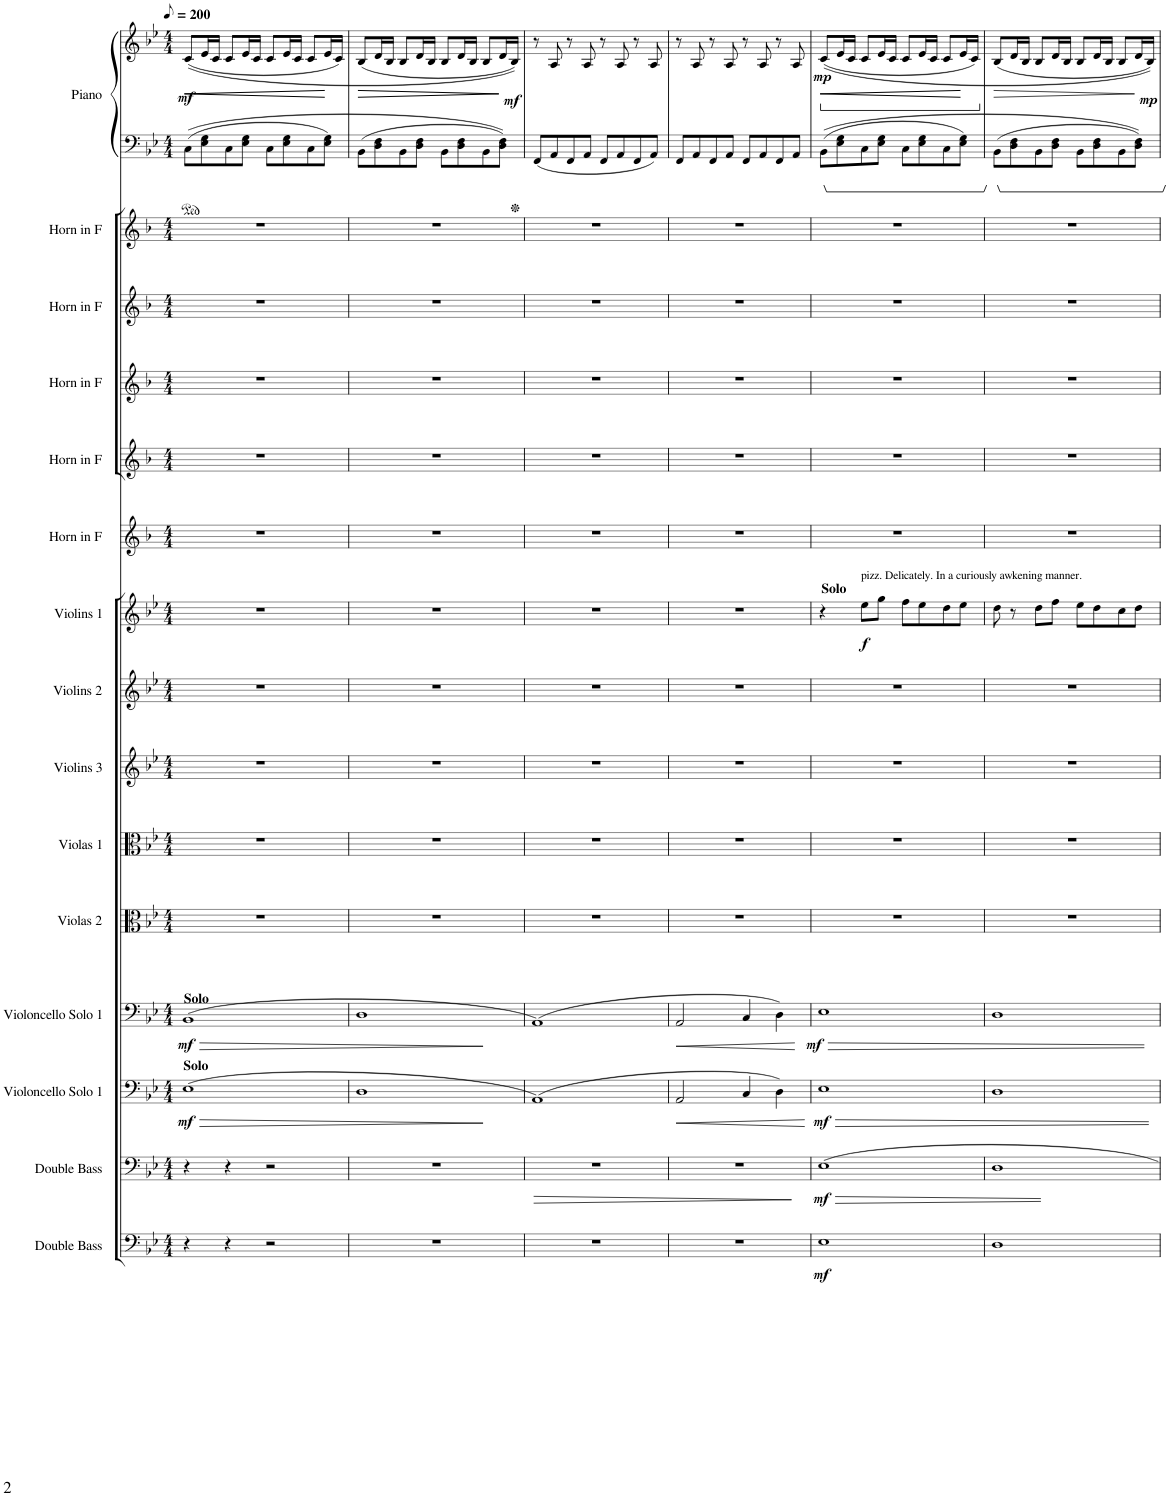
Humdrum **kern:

**kern	**dynam	**kern	**dynam	**kern	**dynam	**kern	**dynam	**kern	**kern	**kern	**kern	**kern	**dynam	**kern	**kern	**kern	**kern	**kern	**kern	**kern	**dynam
*part15	*part15	*part14	*part14	*part13	*part13	*part12	*part12	*part11	*part10	*part9	*part8	*part7	*part7	*part6	*part5	*part4	*part3	*part2	*part1	*part1	*part1
*staff16	*staff16	*staff15	*staff15	*staff14	*staff14	*staff13	*staff13	*staff12	*staff11	*staff10	*staff9	*staff8	*staff8	*staff7	*staff6	*staff5	*staff4	*staff3	*staff2	*staff1	*staff1/2
*I"Double Bass	*	*I"Double Bass	*	*I"Violoncello Solo  1	*	*I"Violoncello 1	*	*I"Violas 2	*I"Violas 1	*I"Violins 3	*I"Violins 2	*I"Violins 1	*	*I"Horn in F	*I"Horn in F	*I"Horn in F	*I"Horn in F	*I"Horn in F	*I"Piano	*	*
*I'Db.	*	*I'Db.	*	*I'Vc. 2	*	*I'Vc. 2	*	*I'Vlas. 2	*I'Vlas. 1	*I'Vlns. 3	*I'Vlns. 2	*I'Vlns. 1	*	*	*	*	*	*	*I'Pno.	*	*
*clefF4	*	*clefF4	*	*clefF4	*	*clefF4	*	*clefC3	*clefC3	*clefG2	*clefG2	*clefG2	*	*clefG2	*clefG2	*clefG2	*clefG2	*clefG2	*clefF4	*clefG2	*
*Trd7c12	*	*Trd7c12	*	*	*	*	*	*	*	*	*	*	*	*Trd4c7	*Trd4c7	*Trd4c7	*Trd4c7	*Trd4c7	*	*	*
*k[b-e-]	*	*k[b-e-]	*	*k[b-e-]	*	*k[b-e-]	*	*k[b-e-]	*k[b-e-]	*k[b-e-]	*k[b-e-]	*k[b-e-]	*	*k[b-]	*k[b-]	*k[b-]	*k[b-]	*k[b-]	*k[b-e-]	*k[b-e-]	*
*M4/4	*	*M4/4	*	*M4/4	*	*M4/4	*	*M4/4	*M4/4	*M4/4	*M4/4	*M4/4	*	*M4/4	*M4/4	*M4/4	*M4/4	*M4/4	*M4/4	*M4/4	*
*MM100	*	*MM100	*	*MM100	*	*MM100	*	*MM100	*MM100	*MM100	*MM100	*MM100	*	*MM100	*MM100	*MM100	*MM100	*MM100	*MM100	*MM100	*
=1	=1	=1	=1	=1	=1	=1	=1	=1	=1	=1	=1	=1	=1	=1	=1	=1	=1	=1	=1	=1	=1
!	!	!	!	!	!	!LO:TX:a:B:t=Solo	!	!	!	!	!	!	!	!	!	!	!	!	!	!	!
!	!	!	!	!LO:TX:a:B:t=Solo	!	!	!	!	!	!	!	!	!	!	!	!	!	!	!	!	!
!	!	!	!	!	!LO:HP:b	!	!LO:HP:b	!	!	!	!	!	!	!	!	!	!	!	!	!	!LO:HP:b
!	!	!	!	!	!LO:DY:n=1:b	!	!LO:DY:n=1:b	!	!	!	!	!	!	!	!	!	!	!	!	!	!LO:DY:n=1:b
4r	.	4r	.	(1E-	> mf	(1BB-	> mf	1r	1r	1r	1r	1r	.	1r	1r	1r	1r	1r	8C\L	((8c/L	< mf
.	.	.	.	.	.	.	.	.	.	.	.	.	.	.	.	.	.	.	8E-\ 8G\	16e-/L	.
.	.	.	.	.	.	.	.	.	.	.	.	.	.	.	.	.	.	.	.	16c/JJ	.
4r	.	4r	.	.	.	.	.	.	.	.	.	.	.	.	.	.	.	.	8C\	8c/L	.
.	.	.	.	.	.	.	.	.	.	.	.	.	.	.	.	.	.	.	8E-\ 8G\J	16e-/L	.
.	.	.	.	.	.	.	.	.	.	.	.	.	.	.	.	.	.	.	.	16c/JJ	.
2r	.	2r	.	.	.	.	.	.	.	.	.	.	.	.	.	.	.	.	8C\L	8c/L	.
.	.	.	.	.	.	.	.	.	.	.	.	.	.	.	.	.	.	.	8E-\ 8G\	16e-/L	.
.	.	.	.	.	.	.	.	.	.	.	.	.	.	.	.	.	.	.	.	16c/JJ	.
.	.	.	.	.	.	.	.	.	.	.	.	.	.	.	.	.	.	.	8C\	8c/L	.
.	.	.	.	.	.	.	.	.	.	.	.	.	.	.	.	.	.	.	8E-\ 8G\J	16e-/L	.
.	.	.	.	.	.	.	.	.	.	.	.	.	.	.	.	.	.	.	.	16c/JJ)	.
.	.	.	.	.	.	.	.	.	.	.	.	.	.	.	.	.	.	.	.	.	[
=2	=2	=2	=2	=2	=2	=2	=2	=2	=2	=2	=2	=2	=2	=2	=2	=2	=2	=2	=2	=2	=2
!	!	!	!	!	!	!	!	!	!	!	!	!	!	!	!	!	!	!	!	!	!LO:HP:b
1r	.	1r	.	1D	.	1D	.	1r	1r	1r	1r	1r	.	1r	1r	1r	1r	1r	8BB-\L	(8B-/L	>
.	.	.	.	.	.	.	.	.	.	.	.	.	.	.	.	.	.	.	8D\ 8F\	16d/L	.
.	.	.	.	.	.	.	.	.	.	.	.	.	.	.	.	.	.	.	.	16B-/JJ	.
.	.	.	.	.	.	.	.	.	.	.	.	.	.	.	.	.	.	.	8BB-\	8B-/L	.
.	.	.	.	.	.	.	.	.	.	.	.	.	.	.	.	.	.	.	8D\ 8F\J	16d/L	.
.	.	.	.	.	.	.	.	.	.	.	.	.	.	.	.	.	.	.	.	16B-/JJ	.
.	.	.	.	.	.	.	.	.	.	.	.	.	.	.	.	.	.	.	8BB-\L	8B-/L	.
.	.	.	.	.	.	.	.	.	.	.	.	.	.	.	.	.	.	.	8D\ 8F\	16d/L	.
.	.	.	.	.	.	.	.	.	.	.	.	.	.	.	.	.	.	.	.	16B-/JJ	.
.	.	.	.	.	.	.	.	.	.	.	.	.	.	.	.	.	.	.	8BB-\	8B-/L	.
.	.	.	.	.	.	.	.	.	.	.	.	.	.	.	.	.	.	.	8D\ 8F\J	16d/L	.
!	!	!	!	!	!	!	!	!	!	!	!	!	!	!	!	!	!	!	!	!	!LO:DY:b
.	.	.	.	.	.	.	.	.	.	.	.	.	.	.	.	.	.	.	.	16B-/JJ))	mf
.	.	.	.	.	.	.	.	.	.	.	.	.	.	.	.	.	.	.	.	.	]
=3	=3	=3	=3	=3	=3	=3	=3	=3	=3	=3	=3	=3	=3	=3	=3	=3	=3	=3	=3	=3	=3
!	!	!	!LO:HP:b	!	!	!	!	!	!	!	!	!	!	!	!	!	!	!	!	!	!
1r	.	1r	>	(1AA)	.	(1AA)	.	1r	1r	1r	1r	1r	.	1r	1r	1r	1r	1r	8FF/L	8r	.
.	.	.	.	.	.	.	.	.	.	.	.	.	.	.	.	.	.	.	8AA/	8A/	.
.	.	.	.	.	.	.	.	.	.	.	.	.	.	.	.	.	.	.	8FF/	8r	.
.	.	.	.	.	.	.	.	.	.	.	.	.	.	.	.	.	.	.	8AA/J	8A/	.
.	.	.	.	.	.	.	.	.	.	.	.	.	.	.	.	.	.	.	8FF/L	8r	.
.	.	.	.	.	.	.	.	.	.	.	.	.	.	.	.	.	.	.	8AA/	8A/	.
.	.	.	.	.	.	.	.	.	.	.	.	.	.	.	.	.	.	.	8FF/	8r	.
.	.	.	.	.	.	.	.	.	.	.	.	.	.	.	.	.	.	.	8AA/J	8A/	.
.	.	.	.	.	]	.	]	.	.	.	.	.	.	.	.	.	.	.	.	.	.
=4	=4	=4	=4	=4	=4	=4	=4	=4	=4	=4	=4	=4	=4	=4	=4	=4	=4	=4	=4	=4	=4
!	!	!	!	!	!LO:HP:b	!	!LO:HP:b	!	!	!	!	!	!	!	!	!	!	!	!	!	!
1r	.	1r	.	2AA/	<	2AA/	<	1r	1r	1r	1r	1r	.	1r	1r	1r	1r	1r	8FF/L	8r	.
.	.	.	.	.	.	.	.	.	.	.	.	.	.	.	.	.	.	.	8AA/	8A/	.
.	.	.	.	.	.	.	.	.	.	.	.	.	.	.	.	.	.	.	8FF/	8r	.
.	.	.	.	.	.	.	.	.	.	.	.	.	.	.	.	.	.	.	8AA/J	8A/	.
.	.	.	.	4C/	.	4C/	.	.	.	.	.	.	.	.	.	.	.	.	8FF/L	8r	.
.	.	.	.	.	.	.	.	.	.	.	.	.	.	.	.	.	.	.	8AA/	8A/	.
.	.	.	.	4D\)	.	4D\)	.	.	.	.	.	.	.	.	.	.	.	.	8FF/	8r	.
.	.	.	.	.	.	.	.	.	.	.	.	.	.	.	.	.	.	.	8AA/J	8A/	.
.	.	.	.	.	[	.	[	.	.	.	.	.	.	.	.	.	.	.	.	.	.
=5	=5	=5	=5	=5	=5	=5	=5	=5	=5	=5	=5	=5	=5	=5	=5	=5	=5	=5	=5	=5	=5
!	!	!	!	!	!	!	!	!	!	!	!	!LO:TX:a:B:t=Solo	!	!	!	!	!	!	!	!	!
!	!LO:DY:b	!	!LO:DY:b	!	!LO:DY:b	!	!LO:DY:b	!	!	!	!	!	!	!	!	!	!	!	!	!	!LO:HP:b
!	!	!	!	!	!	!	!	!	!	!	!	!	!	!	!	!	!	!	!	!	!LO:DY:n=1:b
1E-	mf	1E-	mf	1E-	mf	1E-	mf	1r	1r	1r	1r	4r	.	1r	1r	1r	1r	1r	8BB-\L	((8c/L	< mp
*	*	*	*	*	*	*	*	*	*	*	*	*	*	*	*	*	*	*	*	*ped	*
.	.	.	.	.	.	.	.	.	.	.	.	.	.	.	.	.	.	.	8E-\ 8G\	16e-/L	.
.	.	.	.	.	.	.	.	.	.	.	.	.	.	.	.	.	.	.	.	16c/JJ	.
!	!	!	!	!	!	!	!	!	!	!	!	!LO:TX:a:t=pizz. Delicately. In a curiously awkening manner.	!	!	!	!	!	!	!	!	!
!	!	!	!	!	!	!	!	!	!	!	!	!	!LO:DY:b	!	!	!	!	!	!	!	!
.	.	.	.	.	.	.	.	.	.	.	.	8ee-\L	f	.	.	.	.	.	8C\	8c/L	.
.	.	.	.	.	.	.	.	.	.	.	.	8gg\J	.	.	.	.	.	.	8E-\ 8G\J	16e-/L	.
.	.	.	.	.	.	.	.	.	.	.	.	.	.	.	.	.	.	.	.	16c/JJ	.
.	.	.	.	.	.	.	.	.	.	.	.	8ff\L	.	.	.	.	.	.	8C\L	8c/L	.
.	.	.	.	.	.	.	.	.	.	.	.	8ee-\	.	.	.	.	.	.	8E-\ 8G\	16e-/L	.
.	.	.	.	.	.	.	.	.	.	.	.	.	.	.	.	.	.	.	.	16c/JJ	.
.	.	.	.	.	.	.	.	.	.	.	.	8dd\	.	.	.	.	.	.	8C\	8c/L	.
.	.	.	.	.	.	.	.	.	.	.	.	8ee-\J	.	.	.	.	.	.	8E-\ 8G\J	16e-/L	.
.	.	.	.	.	.	.	.	.	.	.	.	.	.	.	.	.	.	.	.	16c/JJ)	.
.	.	.	]	.	.	.	.	.	.	.	.	.	.	.	.	.	.	.	.	.	[
=6	=6	=6	=6	=6	=6	=6	=6	=6	=6	=6	=6	=6	=6	=6	=6	=6	=6	=6	=6	=6	=6
*	*	*	*	*	*	*	*	*	*	*	*	*	*	*	*	*	*	*	*	*Xped	*
!	!	!	!	!	!	!	!	!	!	!	!	!	!	!	!	!	!	!	!	!	!LO:HP:b
1D	.	1D	.	1D	.	1D	.	1r	1r	1r	1r	8dd\	.	1r	1r	1r	1r	1r	8BB-\L	(8B-/L	>
.	.	.	.	.	.	.	.	.	.	.	.	8r	.	.	.	.	.	.	8D\ 8F\	16d/L	.
.	.	.	.	.	.	.	.	.	.	.	.	.	.	.	.	.	.	.	.	16B-/JJ	.
.	.	.	.	.	.	.	.	.	.	.	.	8dd\L	.	.	.	.	.	.	8BB-\	8B-/L	.
.	.	.	.	.	.	.	.	.	.	.	.	8ff\J	.	.	.	.	.	.	8D\ 8F\J	16d/L	.
.	.	.	.	.	.	.	.	.	.	.	.	.	.	.	.	.	.	.	.	16B-/JJ	.
.	.	.	.	.	.	.	.	.	.	.	.	8ee-\L	.	.	.	.	.	.	8BB-\L	8B-/L	.
.	.	.	.	.	.	.	.	.	.	.	.	8dd\	.	.	.	.	.	.	8D\ 8F\	16d/L	.
.	.	.	.	.	.	.	.	.	.	.	.	.	.	.	.	.	.	.	.	16B-/JJ	.
.	.	.	.	.	.	.	.	.	.	.	.	8cc\	.	.	.	.	.	.	8BB-\	8B-/L	.
.	.	.	.	.	.	.	.	.	.	.	.	8dd\J	.	.	.	.	.	.	8D\ 8F\J	16d/L	.
!	!	!	!	!	!	!	!	!	!	!	!	!	!	!	!	!	!	!	!	!	!LO:DY:b
.	.	.	.	.	.	.	.	.	.	.	.	.	.	.	.	.	.	.	.	16B-/JJ))	mp
.	.	.	.	.	.	.	.	.	.	.	.	.	.	.	.	.	.	.	.	.	]
=	=	=	=	=	=	=	=	=	=	=	=	=	=	=	=	=	=	=	=	=	=
*-	*-	*-	*-	*-	*-	*-	*-	*-	*-	*-	*-	*-	*-	*-	*-	*-	*-	*-	*-	*-	*-
